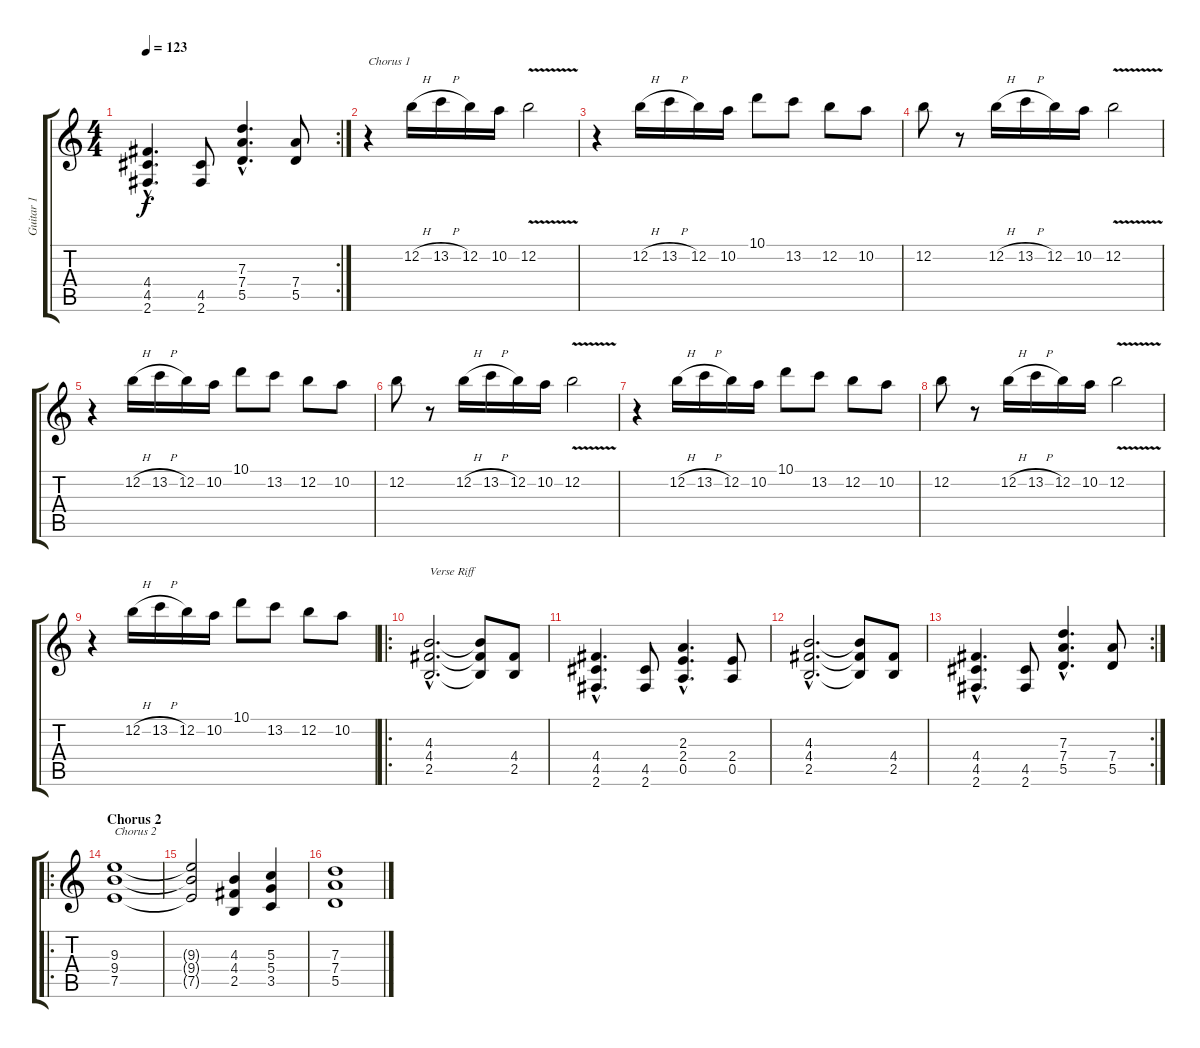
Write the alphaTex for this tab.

\track ("Guitar 1" "Guitar 1") {instrument overdrivenguitar}
\staff {score tabs}
\tuning (E4 B3 G3 D3 A2 E2) {hide}
\rc 2
\ts (4 4)
\tempo 123
\clef g2
\ks c
(4.4{hac} 4.5{hac} 2.6{hac}).4{d dy f} (4.5 2.6).8 (7.3{hac} 7.4{hac} 5.5{hac}).4{d} (7.4 5.5).8 |
r.4{txt "Chorus 1"} 12.2{h}.16 13.2{h}.16 12.2.16 10.2.16 12.2{v}.2 |
r.4 12.2{h}.16 13.2{h}.16 12.2.16 10.2.16 10.1.8 13.2.8 12.2.8 10.2.8 |
12.2.8 r.8 12.2{h}.16 13.2{h}.16 12.2.16 10.2.16 12.2{v}.2 |
r.4 12.2{h}.16 13.2{h}.16 12.2.16 10.2.16 10.1.8 13.2.8 12.2.8 10.2.8 |
12.2.8 r.8 12.2{h}.16 13.2{h}.16 12.2.16 10.2.16 12.2{v}.2 |
r.4 12.2{h}.16 13.2{h}.16 12.2.16 10.2.16 10.1.8 13.2.8 12.2.8 10.2.8 |
12.2.8 r.8 12.2{h}.16 13.2{h}.16 12.2.16 10.2.16 12.2{v}.2 |
r.4 12.2{h}.16 13.2{h}.16 12.2.16 10.2.16 10.1.8 13.2.8 12.2.8 10.2.8 |
\ro
(4.3{hac} 4.4{hac} 2.5{hac}).2{d txt "Verse Riff"} (4.3{t} 4.4{t} 2.5{t}).8 (4.4 2.5).8 |
(4.4{hac} 4.5{hac} 2.6{hac}).4{d} (4.5 2.6).8 (2.3{hac} 2.4{hac} 0.5{hac}).4{d} (2.4 0.5).8 |
(4.3{hac} 4.4{hac} 2.5{hac}).2{d} (4.3{t} 4.4{t} 2.5{t}).8 (4.4 2.5).8 |
\rc 2
(4.4{hac} 4.5{hac} 2.6{hac}).4{d} (4.5 2.6).8 (7.3{hac} 7.4{hac} 5.5{hac}).4{d} (7.4 5.5).8 |
\ro
\section ("" "Chorus 2")
(9.3 9.4 7.5).1{txt "Chorus 2"} |
(9.3{t} 9.4{t} 7.5{t}).2 (4.3 4.4 2.5).4 (5.3 5.4 3.5).4 |
(7.3 7.4 5.5).1
